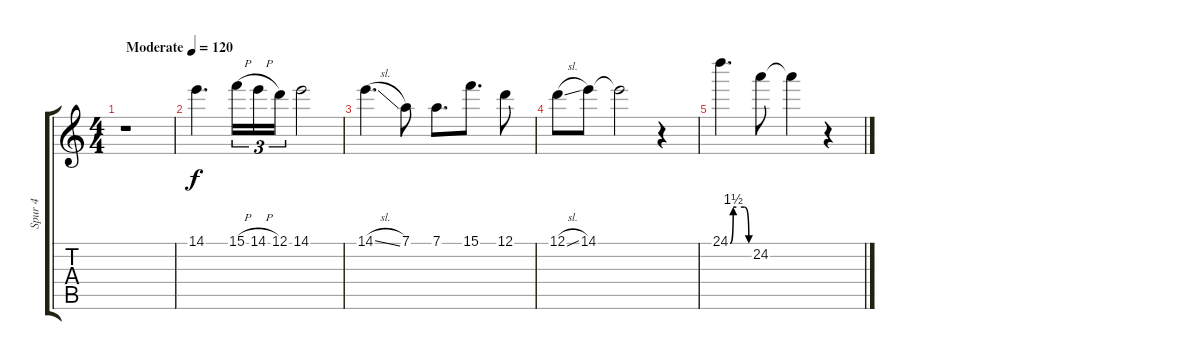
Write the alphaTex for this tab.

\track ("Spur 4" "Spur 4") {instrument distortionguitar}
\staff {score tabs}
\tuning (D4 A3 F3 C3 G2 D2) {hide}
\ts (4 4)
\tempo (120 "Moderate")
\clef g2
\ks c
r.1{dy f instrument distortionguitar} |
14.1.4{d} 15.1{h}.16{tu (3 2)} 14.1{h}.16{tu (3 2)} 12.1.16{tu (3 2)} 14.1.2 |
14.1{sl}.4{d} 7.1.8 7.1.8{d} 15.1.8{d} 12.1.8 |
12.1{sl}.8 14.1.8 14.1{t}.2 r.4 |
24.1{be (custom 0 0 10 6 20 6 46 6 60 0)}.4{d} 24.2.8 24.2{t}.4 r.4
